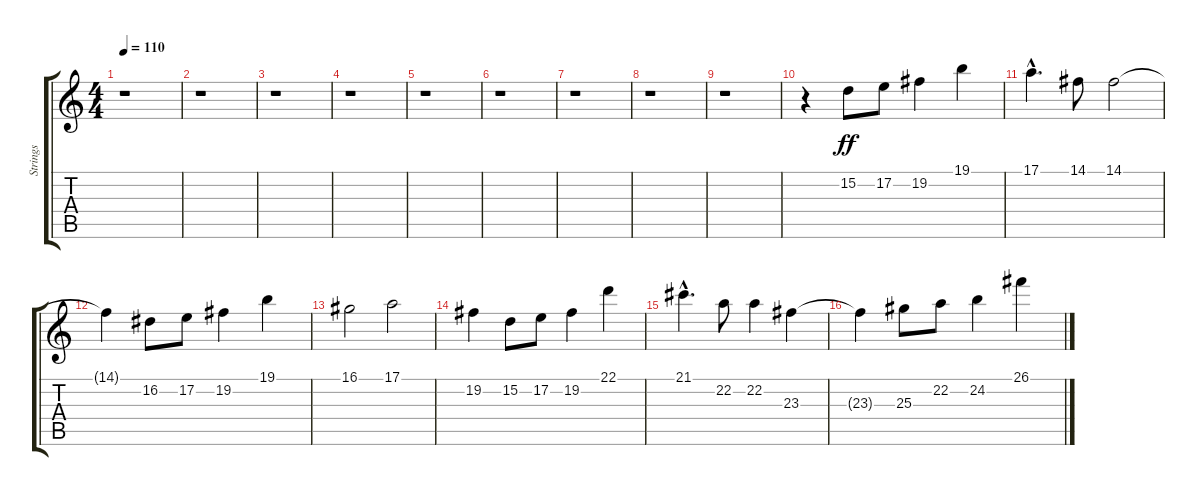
\track ("Strings" "Strings") {instrument stringensemble1}
\staff {score tabs}
\tuning (E4 B3 G3 D3 A2 E2) {hide}
\ts (4 4)
\tempo 110
\clef g2
\ks c
r.1{dy ff} |
r.1 |
r.1 |
r.1 |
r.1 |
r.1 |
r.1 |
r.1 |
r.1 |
r.4{volume 13 instrument stringensemble1} 15.2.8 17.2.8 19.2.4 19.1.4 |
17.1{hac}.4{d} 14.1.8 14.1.2 |
14.1{t}.4 16.2.8 17.2.8 19.2.4 19.1.4 |
16.1.2 17.1.2 |
19.2.4 15.2.8 17.2.8 19.2.4 22.1.4 |
21.1{hac}.4{d} 22.2.8 22.2.4 23.3.4 |
23.3{t}.4 25.3.8 22.2.8 24.2.4 26.1.4
